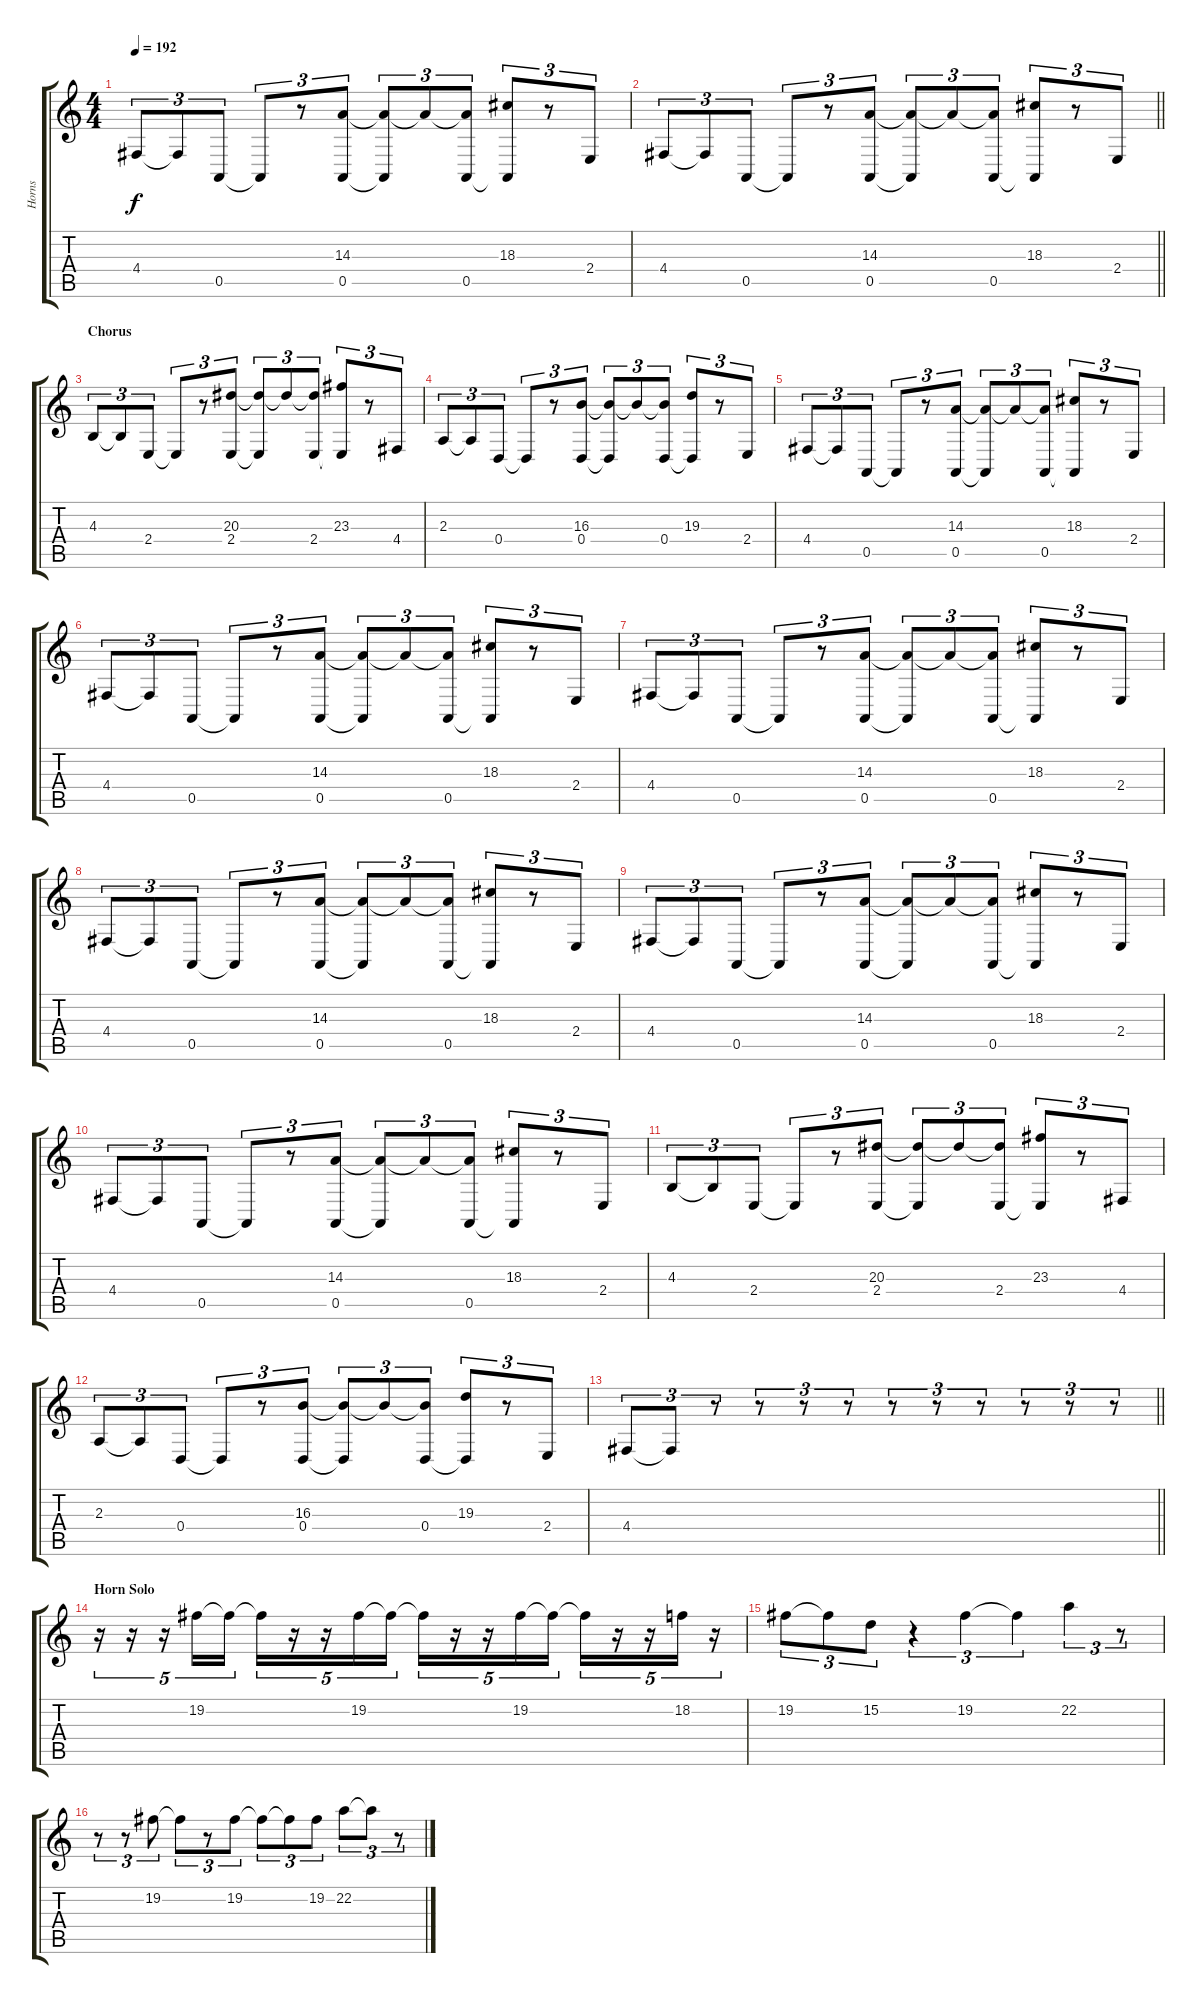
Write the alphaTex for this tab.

\track ("Horns" "Horns") {instrument brasssection}
\staff {score tabs}
\tuning (E4 B3 G3 D3 A2 E2) {hide}
\ts (4 4)
\tempo 192
\clef g2
\ks c
4.4.8{tu (3 2) dy f} 4.4{t}.8{tu (3 2)} 0.5.8{tu (3 2)} 0.5{t}.8{tu (3 2)} r.8{tu (3 2)} (14.3 0.5).8{tu (3 2)} (14.3{t} 0.5{t}).8{tu (3 2)} 14.3{t}.8{tu (3 2)} (14.3{t} 0.5).8{tu (3 2)} (18.3 0.5{t}).8{tu (3 2)} r.8{tu (3 2)} 2.4.8{tu (3 2)} |
\barLineRight lightlight
4.4.8{tu (3 2)} 4.4{t}.8{tu (3 2)} 0.5.8{tu (3 2)} 0.5{t}.8{tu (3 2)} r.8{tu (3 2)} (14.3 0.5).8{tu (3 2)} (14.3{t} 0.5{t}).8{tu (3 2)} 14.3{t}.8{tu (3 2)} (14.3{t} 0.5).8{tu (3 2)} (18.3 0.5{t}).8{tu (3 2)} r.8{tu (3 2)} 2.4.8{tu (3 2)} |
\section ("" "Chorus")
4.3.8{tu (3 2)} 4.3{t}.8{tu (3 2)} 2.4.8{tu (3 2)} 2.4{t}.8{tu (3 2)} r.8{tu (3 2)} (20.3 2.4).8{tu (3 2)} (20.3{t} 2.4{t}).8{tu (3 2)} 20.3{t}.8{tu (3 2)} (20.3{t} 2.4).8{tu (3 2)} (23.3 2.4{t}).8{tu (3 2)} r.8{tu (3 2)} 4.4.8{tu (3 2)} |
2.3.8{tu (3 2)} 2.3{t}.8{tu (3 2)} 0.4.8{tu (3 2)} 0.4{t}.8{tu (3 2)} r.8{tu (3 2)} (16.3 0.4).8{tu (3 2)} (16.3{t} 0.4{t}).8{tu (3 2)} 16.3{t}.8{tu (3 2)} (16.3{t} 0.4).8{tu (3 2)} (19.3 0.4{t}).8{tu (3 2)} r.8{tu (3 2)} 2.4.8{tu (3 2)} |
4.4.8{tu (3 2)} 4.4{t}.8{tu (3 2)} 0.5.8{tu (3 2)} 0.5{t}.8{tu (3 2)} r.8{tu (3 2)} (14.3 0.5).8{tu (3 2)} (14.3{t} 0.5{t}).8{tu (3 2)} 14.3{t}.8{tu (3 2)} (14.3{t} 0.5).8{tu (3 2)} (18.3 0.5{t}).8{tu (3 2)} r.8{tu (3 2)} 2.4.8{tu (3 2)} |
4.4.8{tu (3 2)} 4.4{t}.8{tu (3 2)} 0.5.8{tu (3 2)} 0.5{t}.8{tu (3 2)} r.8{tu (3 2)} (14.3 0.5).8{tu (3 2)} (14.3{t} 0.5{t}).8{tu (3 2)} 14.3{t}.8{tu (3 2)} (14.3{t} 0.5).8{tu (3 2)} (18.3 0.5{t}).8{tu (3 2)} r.8{tu (3 2)} 2.4.8{tu (3 2)} |
4.4.8{tu (3 2)} 4.4{t}.8{tu (3 2)} 0.5.8{tu (3 2)} 0.5{t}.8{tu (3 2)} r.8{tu (3 2)} (14.3 0.5).8{tu (3 2)} (14.3{t} 0.5{t}).8{tu (3 2)} 14.3{t}.8{tu (3 2)} (14.3{t} 0.5).8{tu (3 2)} (18.3 0.5{t}).8{tu (3 2)} r.8{tu (3 2)} 2.4.8{tu (3 2)} |
4.4.8{tu (3 2)} 4.4{t}.8{tu (3 2)} 0.5.8{tu (3 2)} 0.5{t}.8{tu (3 2)} r.8{tu (3 2)} (14.3 0.5).8{tu (3 2)} (14.3{t} 0.5{t}).8{tu (3 2)} 14.3{t}.8{tu (3 2)} (14.3{t} 0.5).8{tu (3 2)} (18.3 0.5{t}).8{tu (3 2)} r.8{tu (3 2)} 2.4.8{tu (3 2)} |
4.4.8{tu (3 2)} 4.4{t}.8{tu (3 2)} 0.5.8{tu (3 2)} 0.5{t}.8{tu (3 2)} r.8{tu (3 2)} (14.3 0.5).8{tu (3 2)} (14.3{t} 0.5{t}).8{tu (3 2)} 14.3{t}.8{tu (3 2)} (14.3{t} 0.5).8{tu (3 2)} (18.3 0.5{t}).8{tu (3 2)} r.8{tu (3 2)} 2.4.8{tu (3 2)} |
4.4.8{tu (3 2)} 4.4{t}.8{tu (3 2)} 0.5.8{tu (3 2)} 0.5{t}.8{tu (3 2)} r.8{tu (3 2)} (14.3 0.5).8{tu (3 2)} (14.3{t} 0.5{t}).8{tu (3 2)} 14.3{t}.8{tu (3 2)} (14.3{t} 0.5).8{tu (3 2)} (18.3 0.5{t}).8{tu (3 2)} r.8{tu (3 2)} 2.4.8{tu (3 2)} |
4.3.8{tu (3 2)} 4.3{t}.8{tu (3 2)} 2.4.8{tu (3 2)} 2.4{t}.8{tu (3 2)} r.8{tu (3 2)} (20.3 2.4).8{tu (3 2)} (20.3{t} 2.4{t}).8{tu (3 2)} 20.3{t}.8{tu (3 2)} (20.3{t} 2.4).8{tu (3 2)} (23.3 2.4{t}).8{tu (3 2)} r.8{tu (3 2)} 4.4.8{tu (3 2)} |
2.3.8{tu (3 2)} 2.3{t}.8{tu (3 2)} 0.4.8{tu (3 2)} 0.4{t}.8{tu (3 2)} r.8{tu (3 2)} (16.3 0.4).8{tu (3 2)} (16.3{t} 0.4{t}).8{tu (3 2)} 16.3{t}.8{tu (3 2)} (16.3{t} 0.4).8{tu (3 2)} (19.3 0.4{t}).8{tu (3 2)} r.8{tu (3 2)} 2.4.8{tu (3 2)} |
\barLineRight lightlight
4.4.8{tu (3 2)} 4.4{t}.8{tu (3 2)} r.8{tu (3 2)} r.8{tu (3 2)} r.8{tu (3 2)} r.8{tu (3 2)} r.8{tu (3 2)} r.8{tu (3 2)} r.8{tu (3 2)} r.8{tu (3 2)} r.8{tu (3 2)} r.8{tu (3 2)} |
\section ("" "Horn Solo")
r.16{tu (5 4)} r.16{tu (5 4)} r.16{tu (5 4)} 19.2.16{tu (5 4)} 19.2{t}.16{tu (5 4)} 19.2{t}.16{tu (5 4)} r.16{tu (5 4)} r.16{tu (5 4)} 19.2.16{tu (5 4)} 19.2{t}.16{tu (5 4)} 19.2{t}.16{tu (5 4)} r.16{tu (5 4)} r.16{tu (5 4)} 19.2.16{tu (5 4)} 19.2{t}.16{tu (5 4)} 19.2{t}.16{tu (5 4)} r.16{tu (5 4)} r.16{tu (5 4)} 18.2.16{tu (5 4)} r.16{tu (5 4)} |
19.2.8{tu (3 2)} 19.2{t}.8{tu (3 2)} 15.2.8{tu (3 2)} r.4{tu (3 2)} 19.2.4{tu (3 2)} 19.2{t}.4{tu (3 2)} 22.2.4{tu (3 2)} r.8{tu (3 2)} |
r.8{tu (3 2)} r.8{tu (3 2)} 19.2.8{tu (3 2)} 19.2{t}.8{tu (3 2)} r.8{tu (3 2)} 19.2.8{tu (3 2)} 19.2{t}.8{tu (3 2)} 19.2{t}.8{tu (3 2)} 19.2.8{tu (3 2)} 22.2.8{tu (3 2)} 22.2{t}.8{tu (3 2)} r.8{tu (3 2)}
